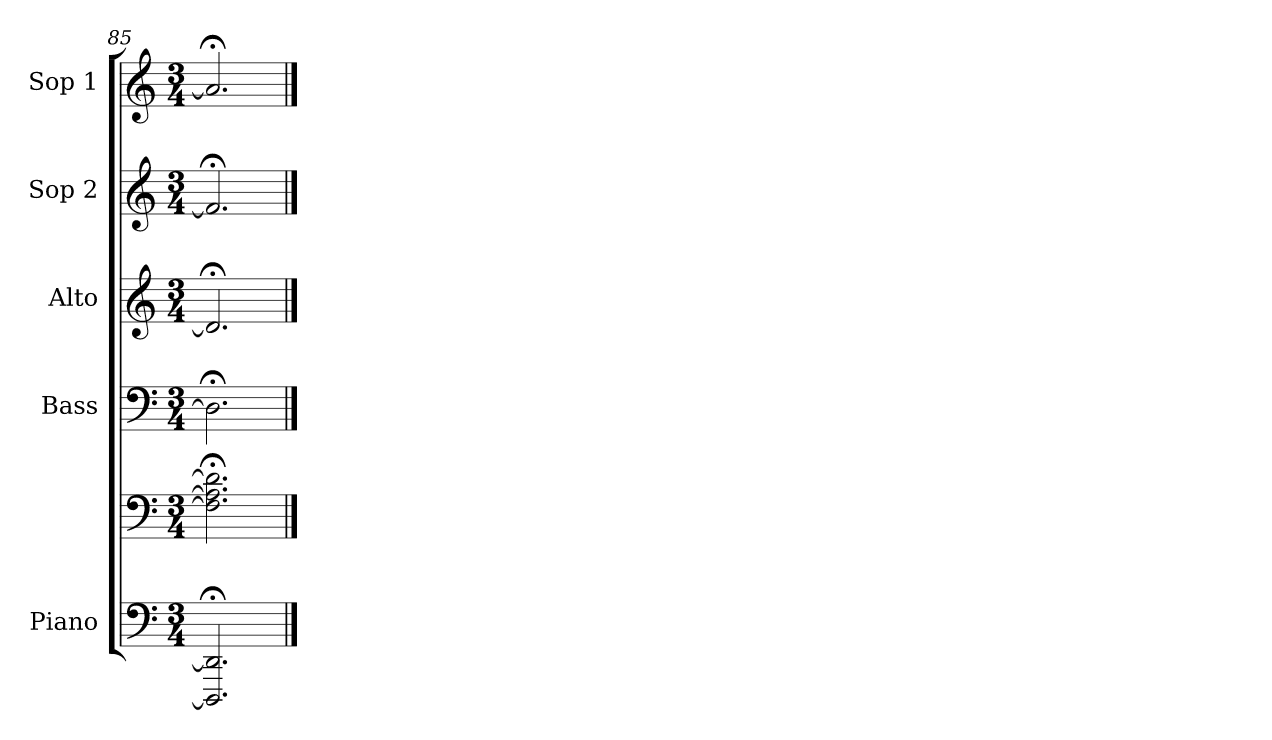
**kern	**kern	**kern	**kern	**kern	**kern
*part5	*part5	*part4	*part3	*part2	*part1
*staff6	*staff5	*staff4	*staff3	*staff2	*staff1
*I"Piano	*	*I"Bass	*I"Alto	*I"Sop 2	*I"Sop 1
*I'Pno.	*	*I'B.	*I'A.	*I'S.2	*I'S.1
*clefF4	*clefF4	*clefF4	*clefG2	*clefG2	*clefG2
*k[]	*k[]	*k[]	*k[]	*k[]	*k[]
*M3/4	*M3/4	*M3/4	*M3/4	*M3/4	*M3/4
=85	=85	=85	=85	=85	=85
2.DDD/];< 2.DD/];<	2.F#\];< 2.A\];< 2.d\];<	2.D;<\]	2.d;</]	2.f#;</]	2.a;</]
==	==	==	==	==	==
*-	*-	*-	*-	*-	*-
